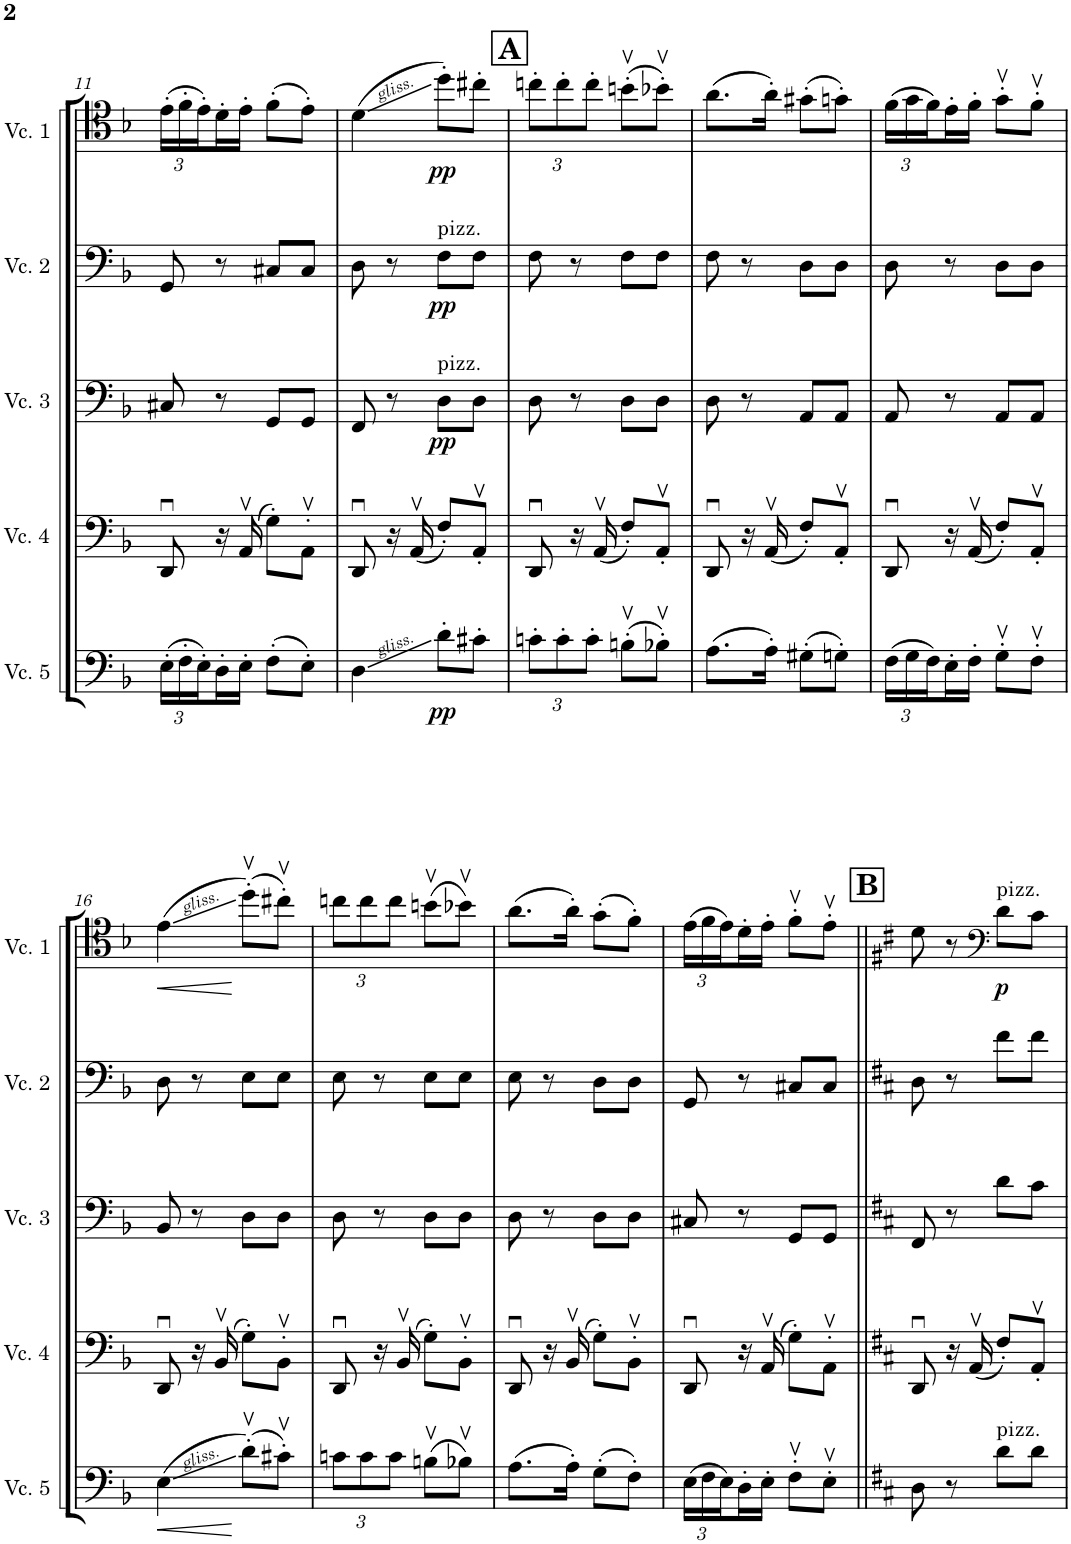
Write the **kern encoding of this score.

**kern	**dynam	**kern	**kern	**dynam	**kern	**dynam	**kern	**dynam
*part5	*part5	*part4	*part3	*part3	*part2	*part2	*part1	*part1
*staff5	*staff5	*staff4	*staff3	*staff3	*staff2	*staff2	*staff1	*staff1
*I"Cello 5	*	*I"Cello 4	*I"Cello 3	*	*I"Cello 2	*	*I"Cello 1	*
!!LO:PB:g=z
*clefF4	*	*clefF4	*clefF4	*	*clefF4	*	*clefC4	*
*k[b-]	*	*k[b-]	*k[b-]	*	*k[b-]	*	*k[b-]	*
*M2/4	*	*M2/4	*M2/4	*	*M2/4	*	*M2/4	*
*Xbrackettup	*	*	*	*	*	*	*Xbrackettup	*
=11	=11	=11	=11	=11	=11	=11	=11	=11
(24E'\LL	.	8DDu/	8C#X/	.	8GG/	.	(24e'\LL	.
24F'\	.	.	.	.	.	.	24f'\	.
24E'\)	.	.	.	.	.	.	24e'\)	.
16D'\	.	16r	8r	.	8r	.	16d'\	.
16E'\JJ	.	(16AAv/	.	.	.	.	16e'\JJ	.
(8F'\L	.	8G'\L)	8GG/L	.	8C#X/L	.	(8f'\L	.
8E'\J)	.	8AAv'\J	8GG/J	.	8C#/J	.	8e'\J)	.
=12	=12	=12	=12	=12	=12	=12	=12	=12
4D\	.	8DDu/	8FF/	.	8D\	.	(4d\	.
.	.	16r	8r	.	8r	.	.	.
.	.	(16AAv/	.	.	.	.	.	.
!	!	!	!	!	!LO:TX:a:t=pizz.	!	!	!
!	!	!	!LO:TX:a:t=pizz.	!	!	!	!	!
!	!LO:DY:b	!	!	!LO:DY:b	!	!LO:DY:b	!	!LO:DY:b
8d'\L	pp	8F'/L)	8D\L	pp	8F\L	pp	8dd'\L)	pp
8c#X'\J	.	8AAv'/J	8D\J	.	8F\J	.	8cc#X'\J	.
!!LO:REH:place=s1:a:B:cj:fs=14:t=A
=13	=13	=13	=13	=13	=13	=13	=13	=13
12cn'\L	.	8DDu/	8D\	.	8F\	.	12ccn'\L	.
12c'\	.	.	.	.	.	.	12cc'\	.
.	.	16r	8r	.	8r	.	.	.
12c'\J	.	.	.	.	.	.	12cc'\J	.
.	.	(16AAv/	.	.	.	.	.	.
(8Bnv'\L	.	8F'/L)	8D\L	.	8F\L	.	(8bnv'\L	.
8B-Xv'\J)	.	8AAv'/J	8D\J	.	8F\J	.	8b-Xv'\J)	.
=14	=14	=14	=14	=14	=14	=14	=14	=14
(8.A\L	.	8DDu/	8D\	.	8F\	.	(8.a\L	.
.	.	16r	8r	.	8r	.	.	.
16A'\Jk)	.	(16AAv/	.	.	.	.	16a'\Jk)	.
(8G#X'\L	.	8F'/L)	8AA/L	.	8D\L	.	(8g#X'\L	.
8Gn'\J)	.	8AAv'/J	8AA/J	.	8D\J	.	8gn'\J)	.
=15	=15	=15	=15	=15	=15	=15	=15	=15
(24F\LL	.	8DDu/	8AA/	.	8D\	.	(24f\LL	.
24G\	.	.	.	.	.	.	24g\	.
24F\)	.	.	.	.	.	.	24f\)	.
16E'\	.	16r	8r	.	8r	.	16e'\	.
16F'\JJ	.	(16AAv/	.	.	.	.	16f'\JJ	.
8Gv'\L	.	8F'/L)	8AA/L	.	8D\L	.	8gv'\L	.
8Fv'\J	.	8AAv'/J	8AA/J	.	8D\J	.	8fv'\J	.
!!LO:LB:g=z
=16	=16	=16	=16	=16	=16	=16	=16	=16
!	!LO:HP:b	!	!	!	!	!	!	!LO:HP:b
(4E\	<	8DDu/	8BB-/	.	8D\	.	(4e\	<
.	.	16r	8r	.	8r	.	.	.
.	.	(16BB-v/	.	.	.	.	.	.
(8dv'\L)	[	8G'\L)	8D\L	.	8E\L	.	(8ddv'\L)	[
8c#Xv'\J)	.	8BB-v'\J	8D\J	.	8E\J	.	8cc#Xv'\J)	.
=17	=17	=17	=17	=17	=17	=17	=17	=17
12cn\L	.	8DDu/	8D\	.	8E\	.	12ccn\L	.
12c\	.	.	.	.	.	.	12cc\	.
.	.	16r	8r	.	8r	.	.	.
12c\J	.	.	.	.	.	.	12cc\J	.
.	.	(16BB-v/	.	.	.	.	.	.
(8Bnv\L	.	8G'\L)	8D\L	.	8E\L	.	(8bnv\L	.
8B-Xv\J)	.	8BB-v'\J	8D\J	.	8E\J	.	8b-Xv\J)	.
=18	=18	=18	=18	=18	=18	=18	=18	=18
(8.A\L	.	8DDu/	8D\	.	8E\	.	(8.a\L	.
.	.	16r	8r	.	8r	.	.	.
16A'\Jk)	.	(16BB-v/	.	.	.	.	16a'\Jk)	.
(8G'\L	.	8G'\L)	8D\L	.	8D\L	.	(8g'\L	.
8F'\J)	.	8BB-v'\J	8D\J	.	8D\J	.	8f'\J)	.
=19	=19	=19	=19	=19	=19	=19	=19	=19
(24E\LL	.	8DDu/	8C#X/	.	8GG/	.	(24e\LL	.
24F\	.	.	.	.	.	.	24f\	.
24E\)	.	.	.	.	.	.	24e\)	.
16D'\	.	16r	8r	.	8r	.	16d'\	.
16E'\JJ	.	(16AAv/	.	.	.	.	16e'\JJ	.
8Fv'\L	.	8G'\L)	8GG/L	.	8C#X/L	.	8fv'\L	.
8Ev'\J	.	8AAv'\J	8GG/J	.	8C#/J	.	8ev'\J	.
!!LO:REH:place=s1:a:B:cj:fs=14:t=B
=20||	=20||	=20||	=20||	=20||	=20||	=20||	=20||	=20||
*k[f#c#]	*	*k[f#c#]	*k[f#c#]	*	*k[f#c#]	*	*k[f#c#]	*
8D\	.	8DDu/	8FF#/	.	8D\	.	8d\	.
8r	.	16r	8r	.	8r	.	8r	.
.	.	(16AAv/	.	.	.	.	.	.
*	*	*	*	*	*	*	*clefF4	*
!	!	!	!	!	!	!	!LO:TX:a:t=pizz.	!
!LO:TX:a:t=pizz.	!	!	!	!	!	!	!	!
!	!	!	!	!	!	!	!	!LO:DY:b
8d\L	.	8F#'/L)	8d\L	.	8f#\L	.	8d\L	p
8d\J	.	8AAv'/J	8c#\J	.	8f#\J	.	8c#\J	.
=	=	=	=	=	=	=	=	=
*-	*-	*-	*-	*-	*-	*-	*-	*-
